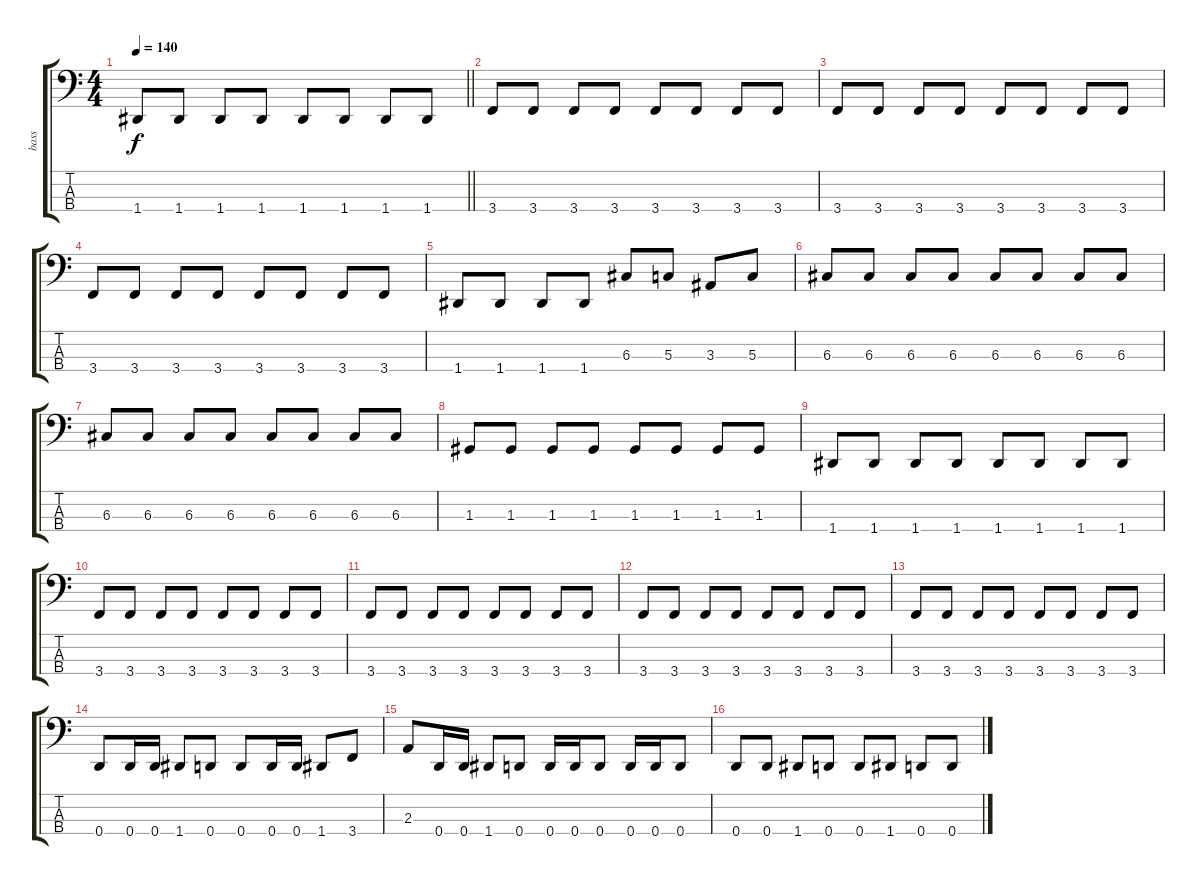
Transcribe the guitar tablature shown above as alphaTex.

\track ("bass" "bass") {instrument electricbassfinger}
\staff {score tabs}
\tuning (F2 C2 G1 D1) {hide}
\ts (4 4)
\tempo 140
\clef f4
\barLineRight lightlight
\ks c
1.4.8{dy f} 1.4.8 1.4.8 1.4.8 1.4.8 1.4.8 1.4.8 1.4.8 |
3.4.8 3.4.8 3.4.8 3.4.8 3.4.8 3.4.8 3.4.8 3.4.8 |
3.4.8 3.4.8 3.4.8 3.4.8 3.4.8 3.4.8 3.4.8 3.4.8 |
3.4.8 3.4.8 3.4.8 3.4.8 3.4.8 3.4.8 3.4.8 3.4.8 |
1.4.8 1.4.8 1.4.8 1.4.8 6.3.8 5.3.8 3.3.8 5.3.8 |
6.3.8 6.3.8 6.3.8 6.3.8 6.3.8 6.3.8 6.3.8 6.3.8 |
6.3.8 6.3.8 6.3.8 6.3.8 6.3.8 6.3.8 6.3.8 6.3.8 |
1.3.8 1.3.8 1.3.8 1.3.8 1.3.8 1.3.8 1.3.8 1.3.8 |
1.4.8 1.4.8 1.4.8 1.4.8 1.4.8 1.4.8 1.4.8 1.4.8 |
3.4.8 3.4.8 3.4.8 3.4.8 3.4.8 3.4.8 3.4.8 3.4.8 |
3.4.8 3.4.8 3.4.8 3.4.8 3.4.8 3.4.8 3.4.8 3.4.8 |
3.4.8 3.4.8 3.4.8 3.4.8 3.4.8 3.4.8 3.4.8 3.4.8 |
3.4.8 3.4.8 3.4.8 3.4.8 3.4.8 3.4.8 3.4.8 3.4.8 |
0.4.8 0.4.16 0.4.16 1.4.8 0.4.8 0.4.8 0.4.16 0.4.16 1.4.8 3.4.8 |
2.3.8 0.4.16 0.4.16 1.4.8 0.4.8 0.4.16 0.4.16 0.4.8 0.4.16 0.4.16 0.4.8 |
0.4.8 0.4.8 1.4.8 0.4.8 0.4.8 1.4.8 0.4.8 0.4.8
